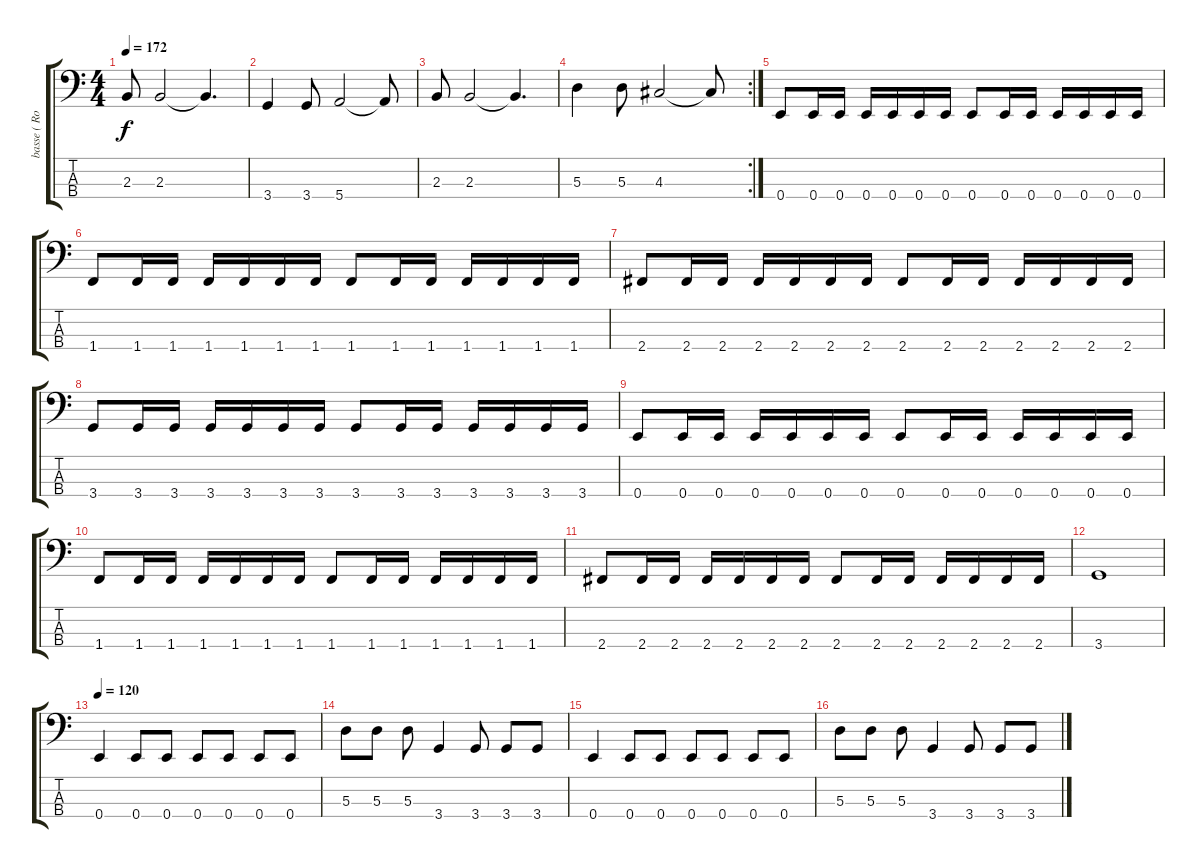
\track ("basse ( Rob Kabula )" "basse ( Ro") {instrument electricbasspick}
\staff {score tabs}
\tuning (G2 D2 A1 E1) {hide}
\ts (4 4)
\tempo 172
\clef f4
\ks c
2.3.8{dy f} 2.3.2 2.3{t}.4{d} |
3.4.4 3.4.8 5.4.2 5.4{t}.8 |
2.3.8 2.3.2 2.3{t}.4{d} |
\rc 2
5.3.4 5.3.8 4.3.2 4.3{t}.8 |
0.4.8 0.4.16 0.4.16 0.4.16 0.4.16 0.4.16 0.4.16 0.4.8 0.4.16 0.4.16 0.4.16 0.4.16 0.4.16 0.4.16 |
1.4.8 1.4.16 1.4.16 1.4.16 1.4.16 1.4.16 1.4.16 1.4.8 1.4.16 1.4.16 1.4.16 1.4.16 1.4.16 1.4.16 |
2.4.8 2.4.16 2.4.16 2.4.16 2.4.16 2.4.16 2.4.16 2.4.8 2.4.16 2.4.16 2.4.16 2.4.16 2.4.16 2.4.16 |
3.4.8 3.4.16 3.4.16 3.4.16 3.4.16 3.4.16 3.4.16 3.4.8 3.4.16 3.4.16 3.4.16 3.4.16 3.4.16 3.4.16 |
0.4.8 0.4.16 0.4.16 0.4.16 0.4.16 0.4.16 0.4.16 0.4.8 0.4.16 0.4.16 0.4.16 0.4.16 0.4.16 0.4.16 |
1.4.8 1.4.16 1.4.16 1.4.16 1.4.16 1.4.16 1.4.16 1.4.8 1.4.16 1.4.16 1.4.16 1.4.16 1.4.16 1.4.16 |
2.4.8 2.4.16 2.4.16 2.4.16 2.4.16 2.4.16 2.4.16 2.4.8 2.4.16 2.4.16 2.4.16 2.4.16 2.4.16 2.4.16 |
3.4.1 |
\tempo 120
0.4.4 0.4.8 0.4.8 0.4.8 0.4.8 0.4.8 0.4.8 |
5.3.8 5.3.8 5.3.8 3.4.4 3.4.8 3.4.8 3.4.8 |
0.4.4 0.4.8 0.4.8 0.4.8 0.4.8 0.4.8 0.4.8 |
5.3.8 5.3.8 5.3.8 3.4.4 3.4.8 3.4.8 3.4.8
